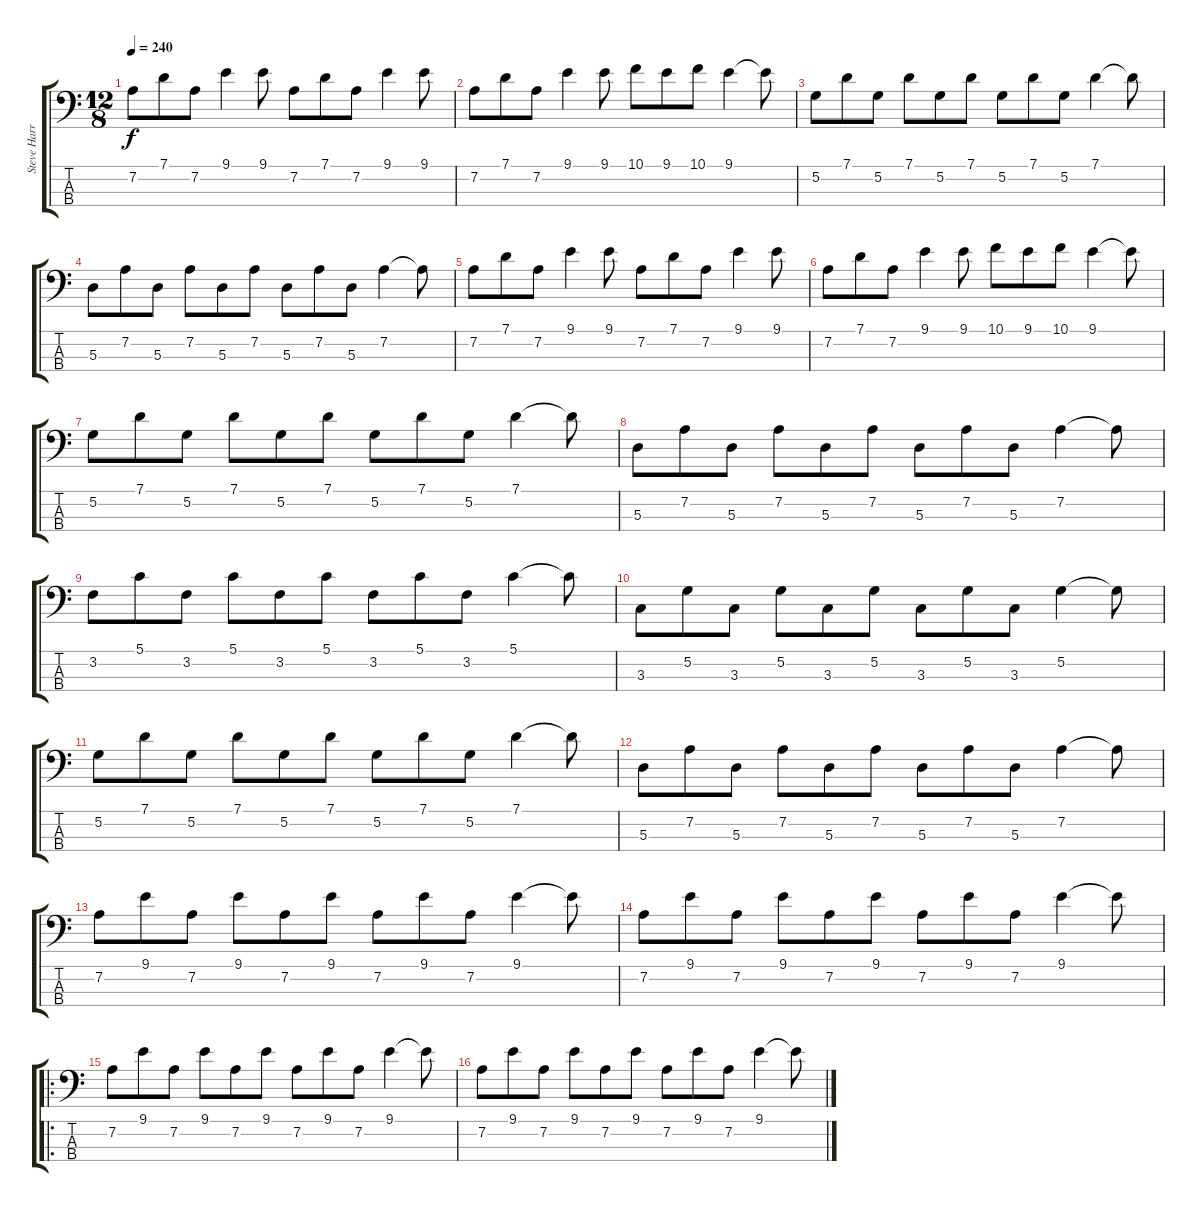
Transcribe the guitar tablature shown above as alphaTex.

\track ("Steve Harris (Acoustic Bass)" "Steve Harr") {instrument acousticbass}
\staff {score tabs}
\tuning (G2 D2 A1 E1) {hide}
\ts (12 8)
\tempo 240
\clef f4
\ks c
7.2.8{dy f} 7.1.8 7.2.8 9.1.4 9.1.8 7.2.8 7.1.8 7.2.8 9.1.4 9.1.8 |
7.2.8 7.1.8 7.2.8 9.1.4 9.1.8 10.1.8 9.1.8 10.1.8 9.1.4 9.1{t}.8 |
5.2.8 7.1.8 5.2.8 7.1.8 5.2.8 7.1.8 5.2.8 7.1.8 5.2.8 7.1.4 7.1{t}.8 |
5.3.8 7.2.8 5.3.8 7.2.8 5.3.8 7.2.8 5.3.8 7.2.8 5.3.8 7.2.4 7.2{t}.8 |
7.2.8 7.1.8 7.2.8 9.1.4 9.1.8 7.2.8 7.1.8 7.2.8 9.1.4 9.1.8 |
7.2.8 7.1.8 7.2.8 9.1.4 9.1.8 10.1.8 9.1.8 10.1.8 9.1.4 9.1{t}.8 |
5.2.8 7.1.8 5.2.8 7.1.8 5.2.8 7.1.8 5.2.8 7.1.8 5.2.8 7.1.4 7.1{t}.8 |
5.3.8 7.2.8 5.3.8 7.2.8 5.3.8 7.2.8 5.3.8 7.2.8 5.3.8 7.2.4 7.2{t}.8 |
3.2.8 5.1.8 3.2.8 5.1.8 3.2.8 5.1.8 3.2.8 5.1.8 3.2.8 5.1.4 5.1{t}.8 |
3.3.8 5.2.8 3.3.8 5.2.8 3.3.8 5.2.8 3.3.8 5.2.8 3.3.8 5.2.4 5.2{t}.8 |
5.2.8 7.1.8 5.2.8 7.1.8 5.2.8 7.1.8 5.2.8 7.1.8 5.2.8 7.1.4 7.1{t}.8 |
5.3.8 7.2.8 5.3.8 7.2.8 5.3.8 7.2.8 5.3.8 7.2.8 5.3.8 7.2.4 7.2{t}.8 |
7.2.8 9.1.8 7.2.8 9.1.8 7.2.8 9.1.8 7.2.8 9.1.8 7.2.8 9.1.4 9.1{t}.8 |
7.2.8 9.1.8 7.2.8 9.1.8 7.2.8 9.1.8 7.2.8 9.1.8 7.2.8 9.1.4 9.1{t}.8 |
\ro
7.2.8 9.1.8 7.2.8 9.1.8 7.2.8 9.1.8 7.2.8 9.1.8 7.2.8 9.1.4 9.1{t}.8 |
7.2.8 9.1.8 7.2.8 9.1.8 7.2.8 9.1.8 7.2.8 9.1.8 7.2.8 9.1.4 9.1{t}.8
